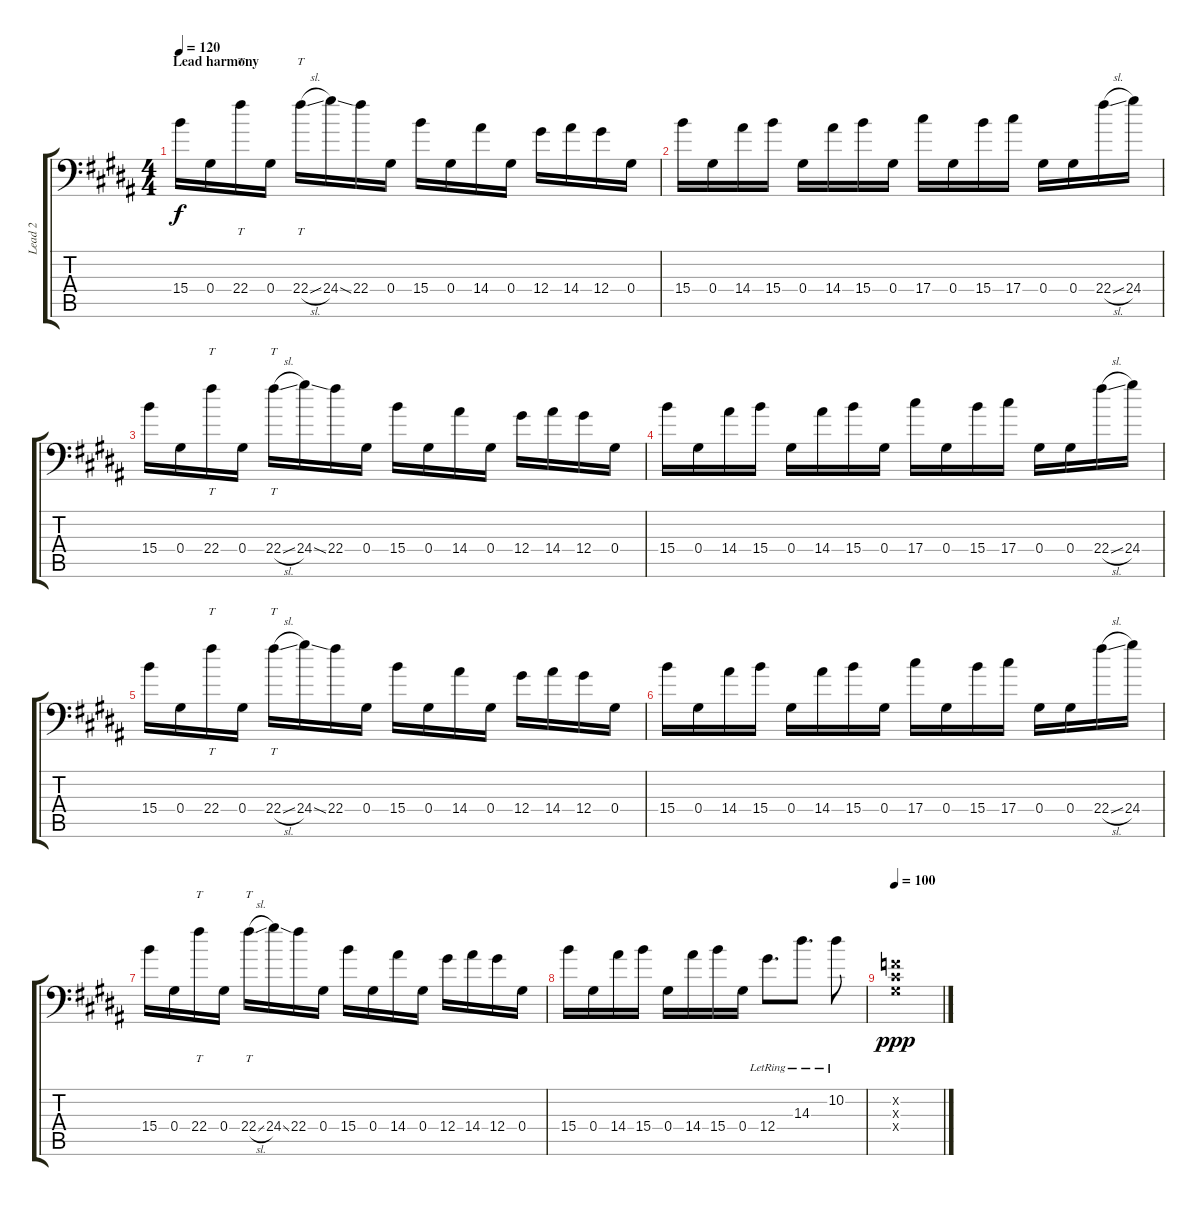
\track ("Lead 2" "Lead 2") {instrument distortionguitar}
\staff {score tabs}
\tuning (Bb3 F3 Db3 Ab2 Eb2 Ab1) {hide}
\ts (4 4)
\section ("" "Lead harmony")
\tempo 120
\clef f4
\ks b
15.4.16{dy f} 0.4.16 22.4.16{tt} 0.4.16 22.4{sl}.16{tt} 24.4{ss}.16 22.4.16 0.4.16 15.4.16 0.4.16 14.4.16 0.4.16 12.4.16 14.4.16 12.4.16 0.4.16 |
15.4.16 0.4.16 14.4.16 15.4.16 0.4.16 14.4.16 15.4.16 0.4.16 17.4.16 0.4.16 15.4.16 17.4.16 0.4.16 0.4.16 22.4{sl}.16 24.4.16 |
15.4.16 0.4.16 22.4.16{tt} 0.4.16 22.4{sl}.16{tt} 24.4{ss}.16 22.4.16 0.4.16 15.4.16 0.4.16 14.4.16 0.4.16 12.4.16 14.4.16 12.4.16 0.4.16 |
15.4.16 0.4.16 14.4.16 15.4.16 0.4.16 14.4.16 15.4.16 0.4.16 17.4.16 0.4.16 15.4.16 17.4.16 0.4.16 0.4.16 22.4{sl}.16 24.4.16 |
15.4.16 0.4.16 22.4.16{tt} 0.4.16 22.4{sl}.16{tt} 24.4{ss}.16 22.4.16 0.4.16 15.4.16 0.4.16 14.4.16 0.4.16 12.4.16 14.4.16 12.4.16 0.4.16 |
15.4.16 0.4.16 14.4.16 15.4.16 0.4.16 14.4.16 15.4.16 0.4.16 17.4.16 0.4.16 15.4.16 17.4.16 0.4.16 0.4.16 22.4{sl}.16 24.4.16 |
15.4.16 0.4.16 22.4.16{tt} 0.4.16 22.4{sl}.16{tt} 24.4{ss}.16 22.4.16 0.4.16 15.4.16 0.4.16 14.4.16 0.4.16 12.4.16 14.4.16 12.4.16 0.4.16 |
15.4.16 0.4.16 14.4.16 15.4.16 0.4.16 14.4.16 15.4.16 0.4.16 12.4{lr}.8{d} 14.3{lr}.8{d} 10.2{lr}.8 |
\tempo 100
(0.2{x} 0.3{x} 0.4{x}).1{dy ppp}
